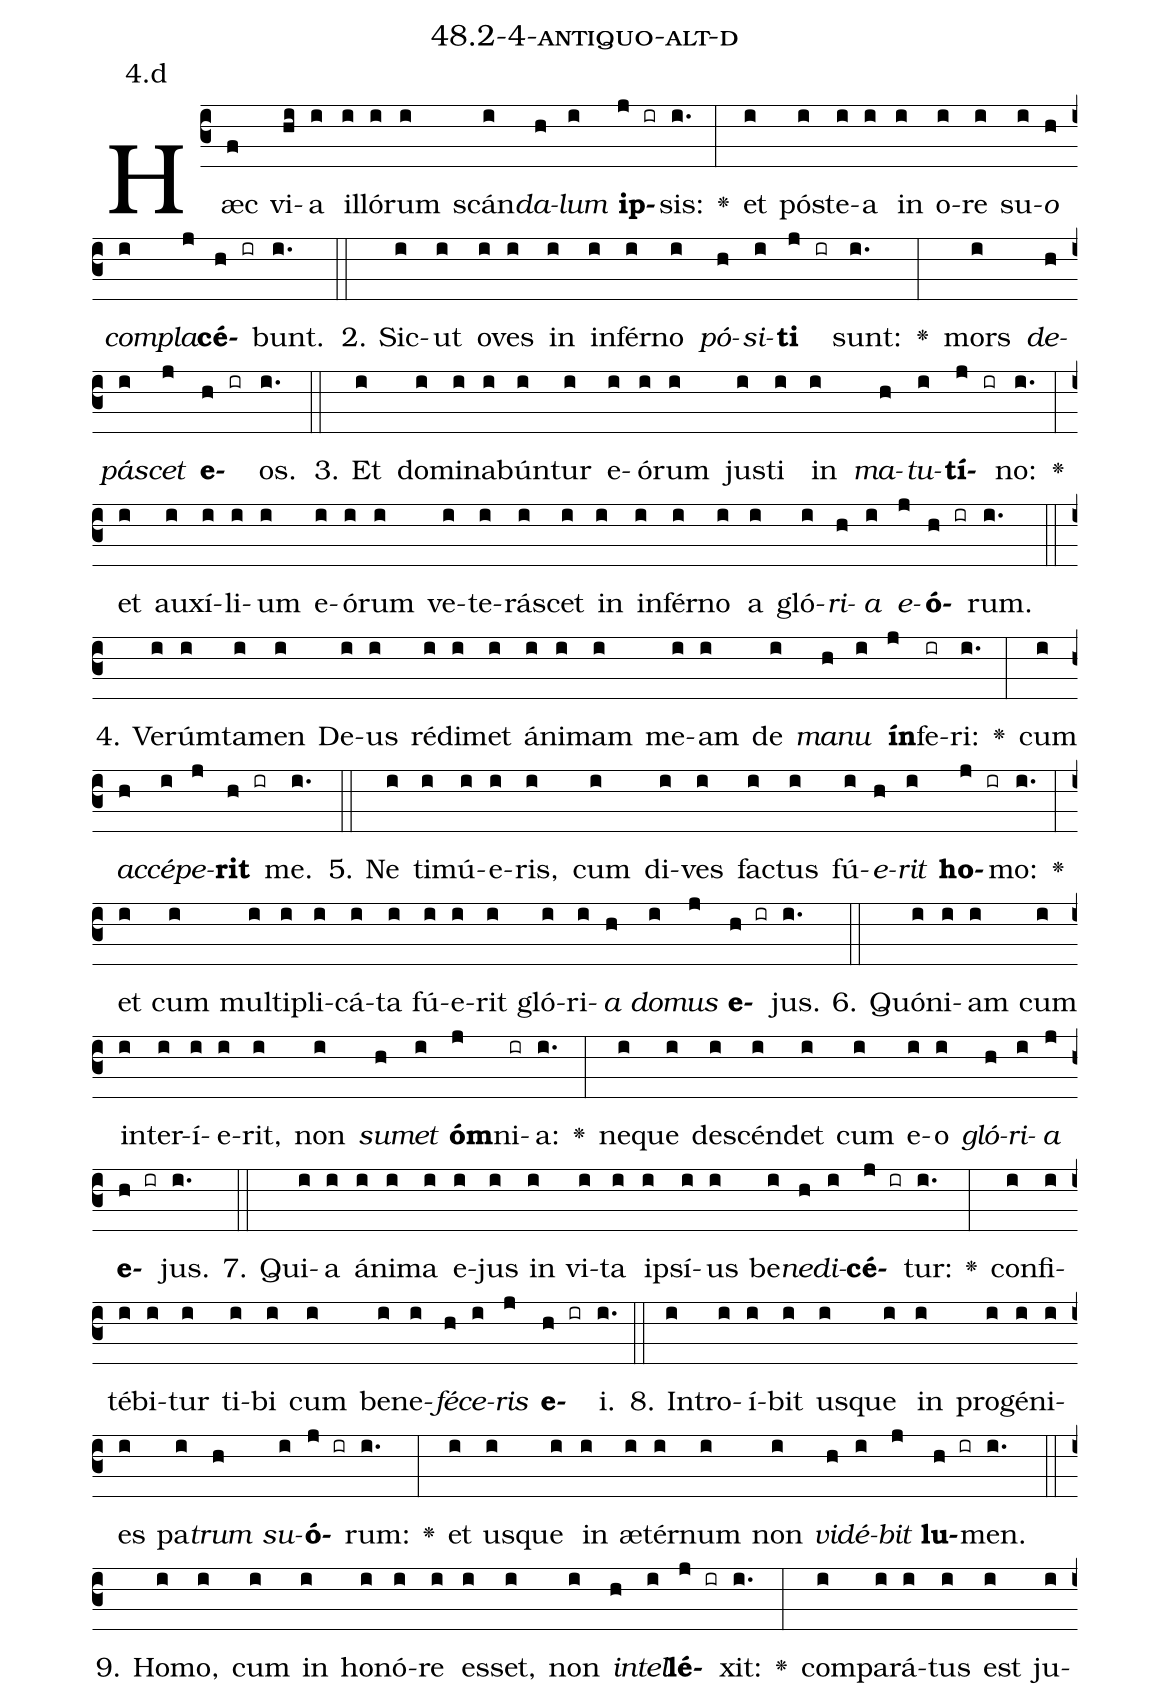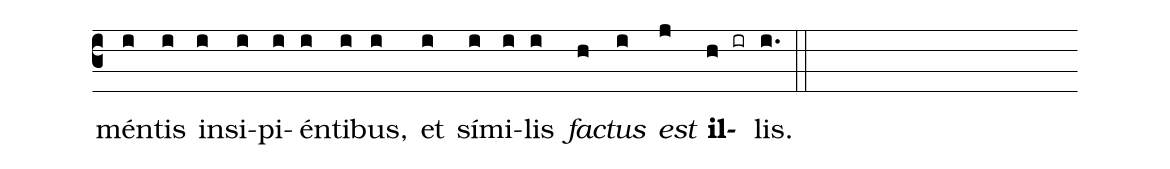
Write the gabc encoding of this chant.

name: 48.2-4-antiquo-alt-d;
annotation: 4.d;
%%
(c3)Hæc(f) vi(hi)a(i) il(i)ló(i)rum(i) scán(i)<i>da</i>(h)<i>lum</i>(i) <b>ip</b>(j ir)sis:(i.) <v>\greheightstar</v>(:) et(i) póst(i)e(i)a(i) in(i) o(i)re(i) su(i)<i>o</i>(h) <i>com</i>(i)<i>pla</i>(j)<b>cé</b>(h ir)bunt.(i.) (::)
2. Sic(i)ut(i) o(i)ves(i) in(i) in(i)fér(i)no(i) <i>pó</i>(h)<i>si</i>(i)<b>ti</b>(j ir) sunt:(i.) <v>\greheightstar</v>(:) mors(i) <i>de</i>(h)<i>pá</i>(i)<i>scet</i>(j) <b>e</b>(h ir)os.(i.) (::)
3. Et(i) do(i)mi(i)na(i)bún(i)tur(i) e(i)ó(i)rum(i) jus(i)ti(i) in(i) <i>ma</i>(h)<i>tu</i>(i)<b>tí</b>(j ir)no:(i.) <v>\greheightstar</v>(:) et(i) au(i)xí(i)li(i)um(i) e(i)ó(i)rum(i) ve(i)te(i)rá(i)scet(i) in(i) in(i)fér(i)no(i) a(i) gló(i)<i>ri</i>(h)<i>a</i>(i) <i>e</i>(j)<b>ó</b>(h ir)rum.(i.) (::)
4. Ve(i)rúm(i)ta(i)men(i) De(i)us(i) réd(i)i(i)met(i) á(i)ni(i)mam(i) me(i)am(i) de(i) <i>ma</i>(h)<i>nu</i>(i) <b>ín</b>(j)fe(ir)ri:(i.) <v>\greheightstar</v>(:) cum(i) <i>ac</i>(h)<i>cé</i>(i)<i>pe</i>(j)<b>rit</b>(h ir) me.(i.) (::)
5. Ne(i) ti(i)mú(i)e(i)ris,(i) cum(i) di(i)ves(i) fac(i)tus(i) fú(i)<i>e</i>(h)<i>rit</i>(i) <b>ho</b>(j ir)mo:(i.) <v>\greheightstar</v>(:) et(i) cum(i) mul(i)ti(i)pli(i)cá(i)ta(i) fú(i)e(i)rit(i) gló(i)ri(i)<i>a</i>(h) <i>do</i>(i)<i>mus</i>(j) <b>e</b>(h ir)jus.(i.) (::)
6. Quón(i)i(i)am(i) cum(i) in(i)ter(i)í(i)e(i)rit,(i) non(i) <i>su</i>(h)<i>met</i>(i) <b>óm</b>(j)ni(ir)a:(i.) <v>\greheightstar</v>(:) ne(i)que(i) de(i)scén(i)det(i) cum(i) e(i)o(i) <i>gló</i>(h)<i>ri</i>(i)<i>a</i>(j) <b>e</b>(h ir)jus.(i.) (::)
7. Qui(i)a(i) á(i)ni(i)ma(i) e(i)jus(i) in(i) vi(i)ta(i) ip(i)sí(i)us(i) be(i)<i>ne</i>(h)<i>di</i>(i)<b>cé</b>(j ir)tur:(i.) <v>\greheightstar</v>(:) con(i)fi(i)té(i)bi(i)tur(i) ti(i)bi(i) cum(i) be(i)ne(i)<i>fé</i>(h)<i>ce</i>(i)<i>ris</i>(j) <b>e</b>(h ir)i.(i.) (::)
8. In(i)tro(i)í(i)bit(i) us(i)que(i) in(i) pro(i)gé(i)ni(i)es(i) pa(i)<i>trum</i>(h) <i>su</i>(i)<b>ó</b>(j ir)rum:(i.) <v>\greheightstar</v>(:) et(i) us(i)que(i) in(i) æ(i)tér(i)num(i) non(i) <i>vi</i>(h)<i>dé</i>(i)<i>bit</i>(j) <b>lu</b>(h ir)men.(i.) (::)
9. Ho(i)mo,(i) cum(i) in(i) ho(i)nó(i)re(i) es(i)set,(i) non(i) <i>in</i>(h)<i>tel</i>(i)<b>lé</b>(j ir)xit:(i.) <v>\greheightstar</v>(:) com(i)pa(i)rá(i)tus(i) est(i) ju(i)mén(i)tis(i) in(i)si(i)pi(i)én(i)ti(i)bus,(i) et(i) sí(i)mi(i)lis(i) <i>fac</i>(h)<i>tus</i>(i) <i>est</i>(j) <b>il</b>(h ir)lis.(i.) (::)
